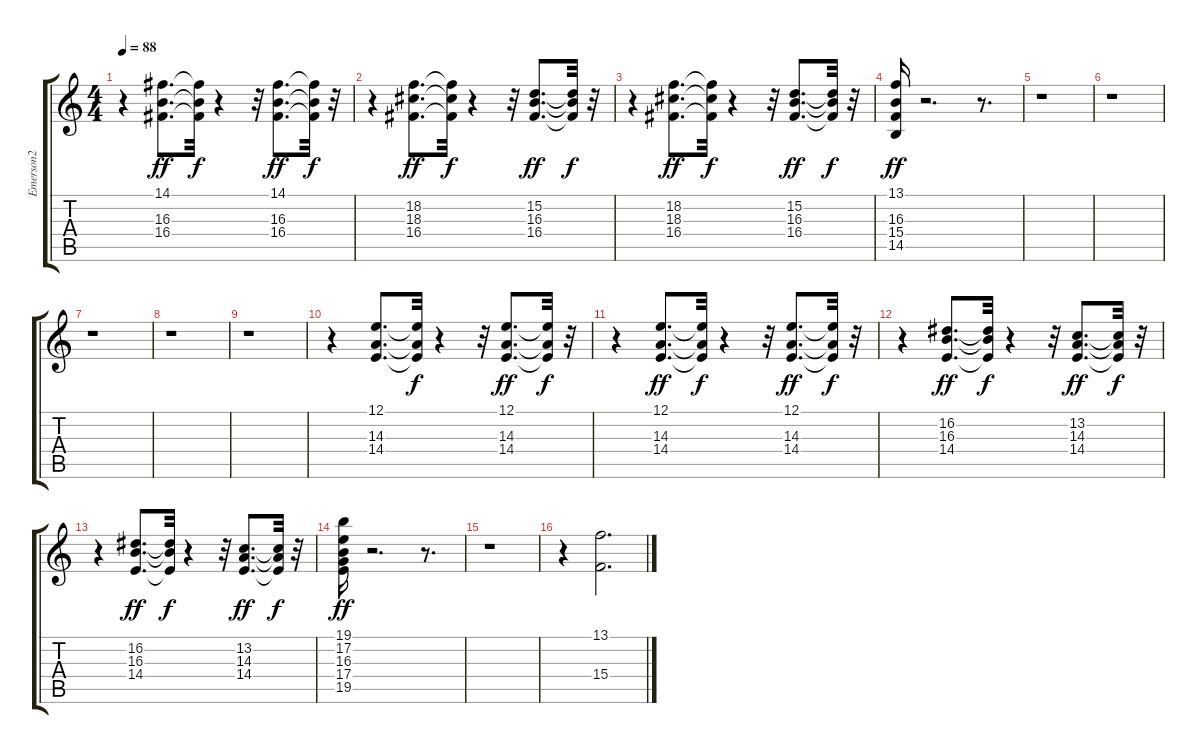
\track ("Emerson2" "Emerson2") {instrument percussiveorgan}
\staff {score tabs}
\tuning (E4 B3 G3 D3 A2 E2) {hide}
\ts (4 4)
\tempo 88
\clef g2
\ks c
r.4{dy f} (14.1 16.3 16.4).8{d dy ff} (14.1{t} 16.3{t} 16.4{t}).32{dy f} r.4 r.32 (14.1 16.3 16.4).8{d dy ff} (14.1{t} 16.3{t} 16.4{t}).32{dy f} r.32 |
r.4 (18.2 18.3 16.4).8{d dy ff} (18.2{t} 18.3{t} 16.4{t}).32{dy f} r.4 r.32 (15.2 16.3 16.4).8{d dy ff} (15.2{t} 16.3{t} 16.4{t}).32{dy f} r.32 |
r.4 (18.2 18.3 16.4).8{d dy ff} (18.2{t} 18.3{t} 16.4{t}).32{dy f} r.4 r.32 (15.2 16.3 16.4).8{d dy ff} (15.2{t} 16.3{t} 16.4{t}).32{dy f} r.32 |
(13.1 16.3 15.4 14.5).16{dy ff} r.2{d} r.8{d} |
r.1 |
r.1 |
r.1 |
r.1 |
r.1 |
r.4 (12.1 14.3 14.4).8{d} (12.1{t} 14.3{t} 14.4{t}).32{dy f} r.4 r.32 (12.1 14.3 14.4).8{d dy ff} (12.1{t} 14.3{t} 14.4{t}).32{dy f} r.32 |
r.4 (12.1 14.3 14.4).8{d dy ff} (12.1{t} 14.3{t} 14.4{t}).32{dy f} r.4 r.32 (12.1 14.3 14.4).8{d dy ff} (12.1{t} 14.3{t} 14.4{t}).32{dy f} r.32 |
r.4 (16.2 16.3 14.4).8{d dy ff} (16.2{t} 16.3{t} 14.4{t}).32{dy f} r.4 r.32 (13.2 14.3 14.4).8{d dy ff} (13.2{t} 14.3{t} 14.4{t}).32{dy f} r.32 |
r.4 (16.2 16.3 14.4).8{d dy ff} (16.2{t} 16.3{t} 14.4{t}).32{dy f} r.4 r.32 (13.2 14.3 14.4).8{d dy ff} (13.2{t} 14.3{t} 14.4{t}).32{dy f} r.32 |
(19.1 17.2 16.3 17.4 19.5).16{dy ff} r.2{d} r.8{d} |
r.1 |
r.4 (13.1 15.4).2{d}
